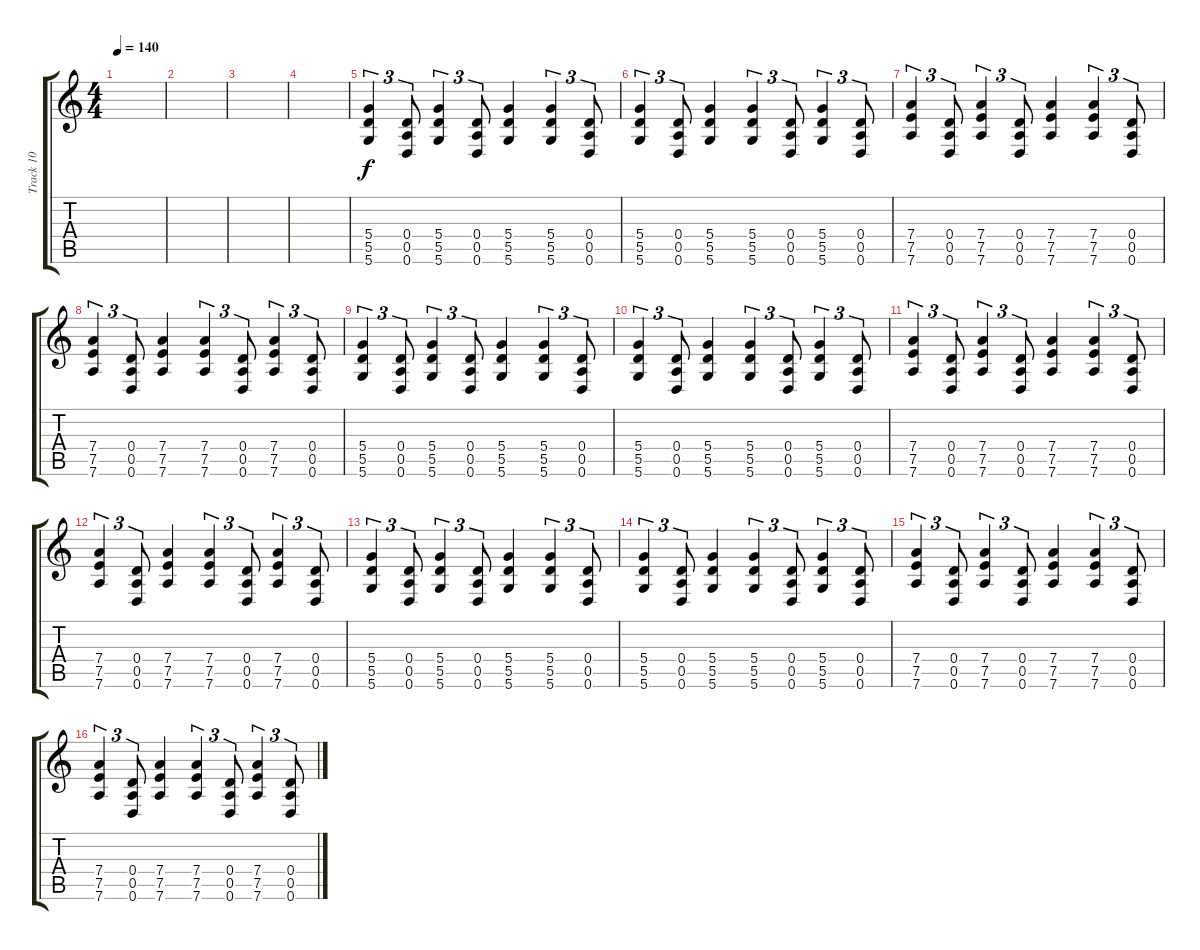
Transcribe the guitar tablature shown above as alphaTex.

\track ("Track 10" "Track 10") {instrument electricguitarclean}
\staff {score tabs}
\tuning (E4 B3 G3 D3 A2 D2) {hide}
\ts (4 4)
\tempo 140
\clef g2
\ks c
|
|
|
|
(5.4 5.5 5.6).4{tu (3 2)} (0.4 0.5 0.6).8{tu (3 2)} (5.4 5.5 5.6).4{tu (3 2)} (0.4 0.5 0.6).8{tu (3 2)} (5.4 5.5 5.6).4 (5.4 5.5 5.6).4{tu (3 2)} (0.4 0.5 0.6).8{tu (3 2)} |
(5.4 5.5 5.6).4{tu (3 2)} (0.4 0.5 0.6).8{tu (3 2)} (5.4 5.5 5.6).4 (5.4 5.5 5.6).4{tu (3 2)} (0.4 0.5 0.6).8{tu (3 2)} (5.4 5.5 5.6).4{tu (3 2)} (0.4 0.5 0.6).8{tu (3 2)} |
(7.4 7.5 7.6).4{tu (3 2)} (0.4 0.5 0.6).8{tu (3 2)} (7.4 7.5 7.6).4{tu (3 2)} (0.4 0.5 0.6).8{tu (3 2)} (7.4 7.5 7.6).4 (7.4 7.5 7.6).4{tu (3 2)} (0.4 0.5 0.6).8{tu (3 2)} |
(7.4 7.5 7.6).4{tu (3 2)} (0.4 0.5 0.6).8{tu (3 2)} (7.4 7.5 7.6).4 (7.4 7.5 7.6).4{tu (3 2)} (0.4 0.5 0.6).8{tu (3 2)} (7.4 7.5 7.6).4{tu (3 2)} (0.4 0.5 0.6).8{tu (3 2)} |
(5.4 5.5 5.6).4{tu (3 2)} (0.4 0.5 0.6).8{tu (3 2)} (5.4 5.5 5.6).4{tu (3 2)} (0.4 0.5 0.6).8{tu (3 2)} (5.4 5.5 5.6).4 (5.4 5.5 5.6).4{tu (3 2)} (0.4 0.5 0.6).8{tu (3 2)} |
(5.4 5.5 5.6).4{tu (3 2)} (0.4 0.5 0.6).8{tu (3 2)} (5.4 5.5 5.6).4 (5.4 5.5 5.6).4{tu (3 2)} (0.4 0.5 0.6).8{tu (3 2)} (5.4 5.5 5.6).4{tu (3 2)} (0.4 0.5 0.6).8{tu (3 2)} |
(7.4 7.5 7.6).4{tu (3 2)} (0.4 0.5 0.6).8{tu (3 2)} (7.4 7.5 7.6).4{tu (3 2)} (0.4 0.5 0.6).8{tu (3 2)} (7.4 7.5 7.6).4 (7.4 7.5 7.6).4{tu (3 2)} (0.4 0.5 0.6).8{tu (3 2)} |
(7.4 7.5 7.6).4{tu (3 2)} (0.4 0.5 0.6).8{tu (3 2)} (7.4 7.5 7.6).4 (7.4 7.5 7.6).4{tu (3 2)} (0.4 0.5 0.6).8{tu (3 2)} (7.4 7.5 7.6).4{tu (3 2)} (0.4 0.5 0.6).8{tu (3 2)} |
(5.4 5.5 5.6).4{tu (3 2)} (0.4 0.5 0.6).8{tu (3 2)} (5.4 5.5 5.6).4{tu (3 2)} (0.4 0.5 0.6).8{tu (3 2)} (5.4 5.5 5.6).4 (5.4 5.5 5.6).4{tu (3 2)} (0.4 0.5 0.6).8{tu (3 2)} |
(5.4 5.5 5.6).4{tu (3 2)} (0.4 0.5 0.6).8{tu (3 2)} (5.4 5.5 5.6).4 (5.4 5.5 5.6).4{tu (3 2)} (0.4 0.5 0.6).8{tu (3 2)} (5.4 5.5 5.6).4{tu (3 2)} (0.4 0.5 0.6).8{tu (3 2)} |
(7.4 7.5 7.6).4{tu (3 2)} (0.4 0.5 0.6).8{tu (3 2)} (7.4 7.5 7.6).4{tu (3 2)} (0.4 0.5 0.6).8{tu (3 2)} (7.4 7.5 7.6).4 (7.4 7.5 7.6).4{tu (3 2)} (0.4 0.5 0.6).8{tu (3 2)} |
(7.4 7.5 7.6).4{tu (3 2)} (0.4 0.5 0.6).8{tu (3 2)} (7.4 7.5 7.6).4 (7.4 7.5 7.6).4{tu (3 2)} (0.4 0.5 0.6).8{tu (3 2)} (7.4 7.5 7.6).4{tu (3 2)} (0.4 0.5 0.6).8{tu (3 2)}
